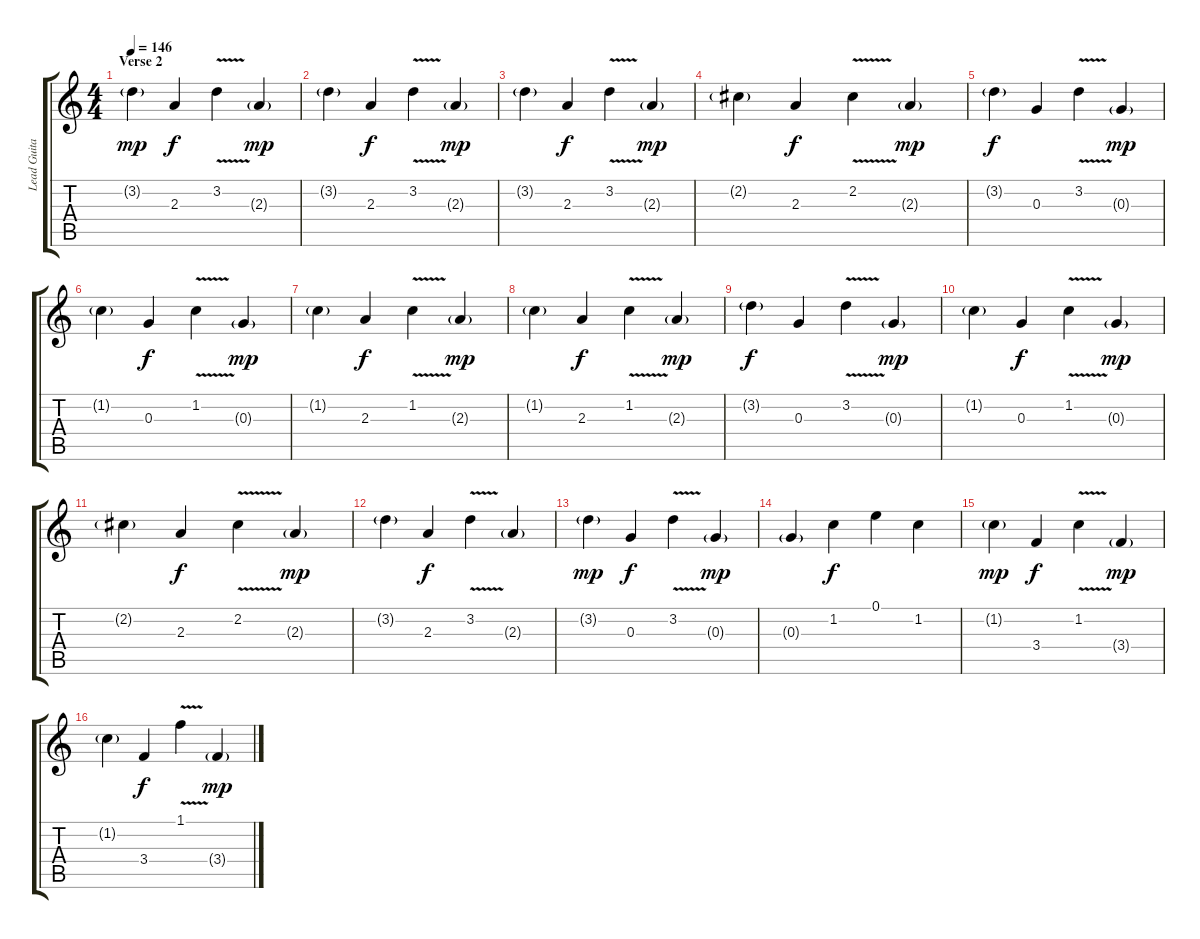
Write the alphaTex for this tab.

\track ("Lead Guitar" "Lead Guita") {instrument electricguitarjazz}
\staff {score tabs}
\tuning (E4 B3 G3 D3 A2 E2) {hide}
\ts (4 4)
\section ("" "Verse 2")
\tempo 146
\clef g2
\ks c
3.2{g}.4{dy mp} 2.3.4{dy f} 3.2{v}.4 2.3{g}.4{dy mp} |
3.2{g}.4 2.3.4{dy f} 3.2{v}.4 2.3{g}.4{dy mp} |
3.2{g}.4 2.3.4{dy f} 3.2{v}.4 2.3{g}.4{dy mp} |
2.2{g}.4 2.3.4{dy f} 2.2{v}.4 2.3{g}.4{dy mp} |
3.2{g}.4{dy f} 0.3.4 3.2{v}.4 0.3{g}.4{dy mp} |
1.2{g}.4 0.3.4{dy f} 1.2{v}.4 0.3{g}.4{dy mp} |
1.2{g}.4 2.3.4{dy f} 1.2{v}.4 2.3{g}.4{dy mp} |
1.2{g}.4 2.3.4{dy f} 1.2{v}.4 2.3{g}.4{dy mp} |
3.2{g}.4{dy f} 0.3.4 3.2{v}.4 0.3{g}.4{dy mp} |
1.2{g}.4 0.3.4{dy f} 1.2{v}.4 0.3{g}.4{dy mp} |
2.2{g}.4 2.3.4{dy f} 2.2{v}.4 2.3{g}.4{dy mp} |
3.2{g}.4 2.3.4{dy f} 3.2{v}.4 2.3{g}.4 |
3.2{g}.4{dy mp} 0.3.4{dy f} 3.2{v}.4 0.3{g}.4{dy mp} |
0.3{g}.4 1.2.4{dy f} 0.1.4 1.2.4 |
1.2{g}.4{dy mp} 3.4.4{dy f} 1.2{v}.4 3.4{g}.4{dy mp} |
1.2{g}.4 3.4.4{dy f} 1.1{v}.4 3.4{g}.4{dy mp}
